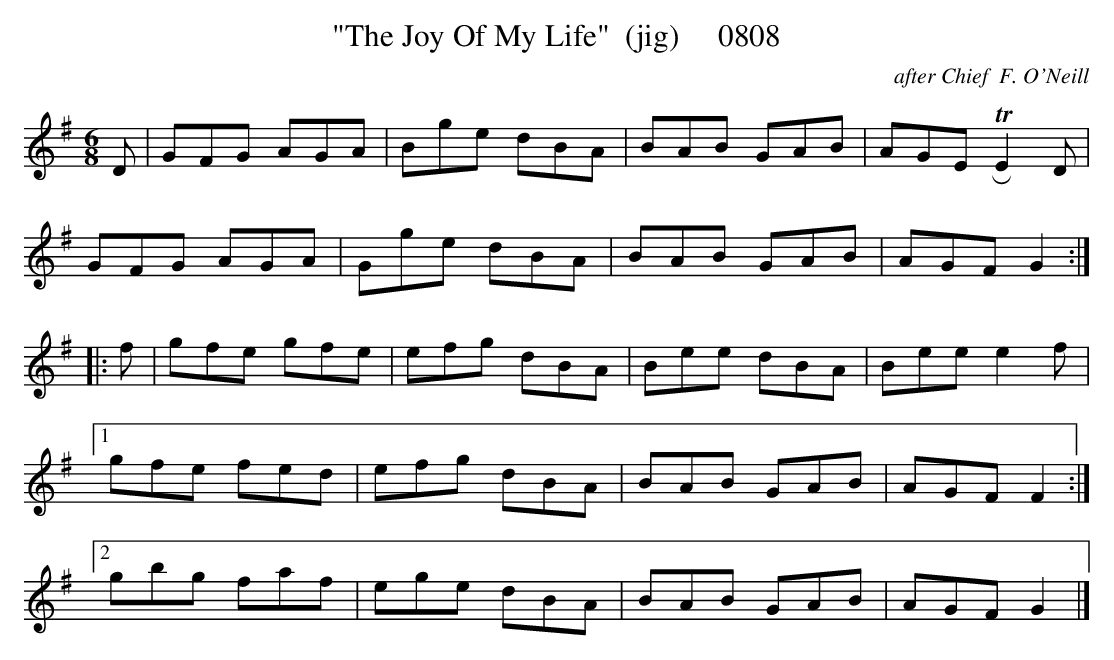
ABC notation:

X:1
T:"The Joy Of My Life"  (jig)     0808
C:after Chief  F. O'Neill
BRENNAN June 2003 (HTTP://WWW.SOSYOURMOM.COM)
M:6/8
L:1/8
K:G
D|GFG AGA|Bge dBA|BAB GAB|AGE TRE2D|
GFG AGA|Gge dBA|BAB GAB|AGF G2:|
|:f|gfe gfe|efg dBA|Bee dBA|Bee e2f|
[1gfe fed|efg dBA|BAB GAB|AGF F2:|
[2gbg faf|ege dBA|BAB GAB|AGF G2|]
